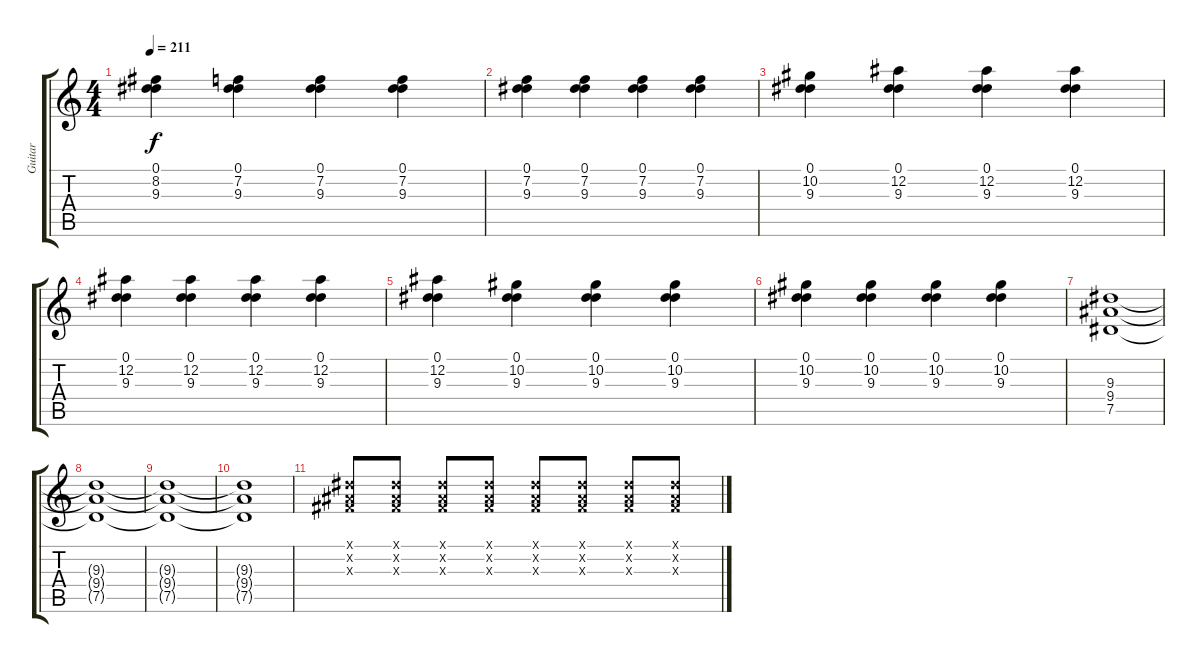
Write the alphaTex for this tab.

\track ("Guitar" "Guitar") {instrument distortionguitar}
\staff {score tabs}
\tuning (Eb4 Bb3 Gb3 Db3 Ab2 Eb2) {hide}
\ts (4 4)
\tempo 211
\clef g2
\ks c
(0.1 8.2 9.3).4{dy f} (0.1 7.2 9.3).4 (0.1 7.2 9.3).4 (0.1 7.2 9.3).4 |
(0.1 7.2 9.3).4 (0.1 7.2 9.3).4 (0.1 7.2 9.3).4 (0.1 7.2 9.3).4 |
(0.1 10.2 9.3).4 (0.1 12.2 9.3).4 (0.1 12.2 9.3).4 (0.1 12.2 9.3).4 |
(0.1 12.2 9.3).4 (0.1 12.2 9.3).4 (0.1 12.2 9.3).4 (0.1 12.2 9.3).4 |
(0.1 12.2 9.3).4 (0.1 10.2 9.3).4 (0.1 10.2 9.3).4 (0.1 10.2 9.3).4 |
(0.1 10.2 9.3).4 (0.1 10.2 9.3).4 (0.1 10.2 9.3).4 (0.1 10.2 9.3).4 |
(9.3 9.4 7.5).1{volume 0} |
(9.3{t} 9.4{t} 7.5{t}).1 |
(9.3{t} 9.4{t} 7.5{t}).1 |
(9.3{t} 9.4{t} 7.5{t}).1 |
(0.1{x} 0.2{x} 0.3{x}).8{volume 10} (0.1{x} 0.2{x} 0.3{x}).8 (0.1{x} 0.2{x} 0.3{x}).8 (0.1{x} 0.2{x} 0.3{x}).8 (0.1{x} 0.2{x} 0.3{x}).8 (0.1{x} 0.2{x} 0.3{x}).8 (0.1{x} 0.2{x} 0.3{x}).8 (0.1{x} 0.2{x} 0.3{x}).8
